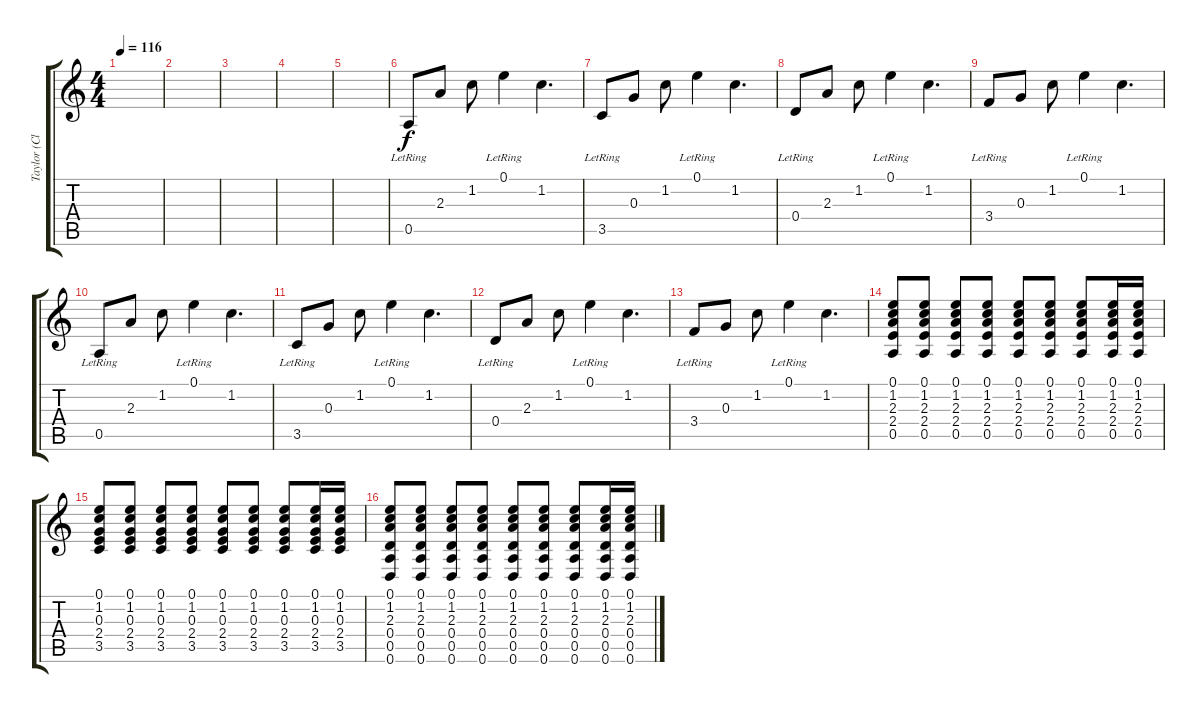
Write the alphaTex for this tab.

\track ("Taylor (Clean)" "Taylor (Cl") {instrument electricguitarjazz}
\staff {score tabs}
\tuning (E4 B3 G3 D3 A2 D2) {hide}
\ts (4 4)
\tempo 116
\clef g2
\ks c
|
|
|
|
|
0.5{lr}.8 2.3.8 1.2.8 0.1{lr}.4 1.2.4{d} |
3.5{lr}.8 0.3.8 1.2.8 0.1{lr}.4 1.2.4{d} |
0.4{lr}.8 2.3.8 1.2.8 0.1{lr}.4 1.2.4{d} |
3.4{lr}.8 0.3.8 1.2.8 0.1{lr}.4 1.2.4{d} |
0.5{lr}.8 2.3.8 1.2.8 0.1{lr}.4 1.2.4{d} |
3.5{lr}.8 0.3.8 1.2.8 0.1{lr}.4 1.2.4{d} |
0.4{lr}.8 2.3.8 1.2.8 0.1{lr}.4 1.2.4{d} |
3.4{lr}.8 0.3.8 1.2.8 0.1{lr}.4 1.2.4{d} |
(0.1 1.2 2.3 2.4 0.5).8{volume 8} (0.1 1.2 2.3 2.4 0.5).8 (0.1 1.2 2.3 2.4 0.5).8 (0.1 1.2 2.3 2.4 0.5).8 (0.1 1.2 2.3 2.4 0.5).8 (0.1 1.2 2.3 2.4 0.5).8 (0.1 1.2 2.3 2.4 0.5).8 (0.1 1.2 2.3 2.4 0.5).16 (0.1 1.2 2.3 2.4 0.5).16 |
(0.1 1.2 0.3 2.4 3.5).8 (0.1 1.2 0.3 2.4 3.5).8 (0.1 1.2 0.3 2.4 3.5).8 (0.1 1.2 0.3 2.4 3.5).8 (0.1 1.2 0.3 2.4 3.5).8 (0.1 1.2 0.3 2.4 3.5).8 (0.1 1.2 0.3 2.4 3.5).8 (0.1 1.2 0.3 2.4 3.5).16 (0.1 1.2 0.3 2.4 3.5).16 |
(0.1 1.2 2.3 0.4 0.5 0.6).8 (0.1 1.2 2.3 0.4 0.5 0.6).8 (0.1 1.2 2.3 0.4 0.5 0.6).8 (0.1 1.2 2.3 0.4 0.5 0.6).8 (0.1 1.2 2.3 0.4 0.5 0.6).8 (0.1 1.2 2.3 0.4 0.5 0.6).8 (0.1 1.2 2.3 0.4 0.5 0.6).8 (0.1 1.2 2.3 0.4 0.5 0.6).16 (0.1 1.2 2.3 0.4 0.5 0.6).16
